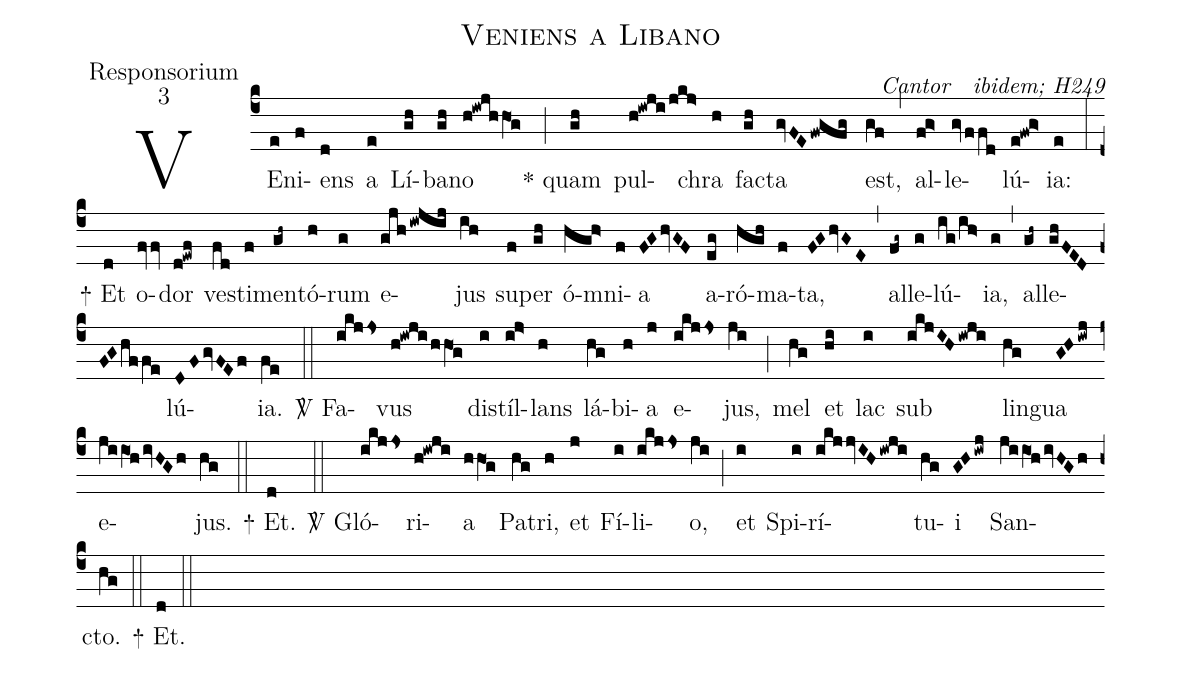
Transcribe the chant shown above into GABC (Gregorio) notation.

name:Veniens a Libano;
office-part:Responsorium;
mode:3;
commentary:ꝶ Cantor ꝟ ibidem; H249;
%%
(c4) VE(e)ni(f)ens(d) a(e) Lí(gh)ba(gh)no(h!iwjhhO1g)   (;)
<sp>*</sp> quam(gh) pul(h!iwji/jkj>)chra(h) fa(gh)cta(gvFEfwgfg) est,(gf) (,) al(f!g>)le(gvffd)lú(e!fw!g>)ia:(e) (:)

<sp>+</sp>
Et(d) o(fvv)dor(d!ewf) ve(fd)sti(f)men(gh~)tó(h)rum(g) e(gjhiwjij)jus(ih)
su(f)per(gh) ó(hgh>)mni(f)a(FGhvGF) a(eg)ró(hgh)ma(f)ta,(FGhvGE) (,)
al(fg~)le(g)lú(ig/ih>)ia,(g) (,)
al(gh~)le(ghFED0F1Ghf/fe)lú(DFgvFEf)ia.(fe) (::)

<sp>V/</sp>
Fa(ikjjs)vus(h!iwjihhO1g) di(i)stíl(i!j>)lans(h) lá(hg)bi(h)a(j) e(ikjjs)jus,(ji) (;)
mel(hg) et(hi) lac(i) sub(ikjIHiwji) lin(hg)gua(GHiwj) e(jiiO1hivHGh)jus.(hg) (::)

<sp>+</sp> Et.(d) (::)

<sp>V/</sp>
Gló(ikjjs)ri(h!iwji)a(hhO1g) Pa(hg)tri,(h) et(j) Fí(i)li(ikjjs)o,(ji) (;) et(i) Spi(i)rí(ikjjvIHiwji)tu(hg)i(GHiwj) San(jiiO1hivHGh)cto.(hg) (::)

<sp>+</sp> Et.(d) (::)
